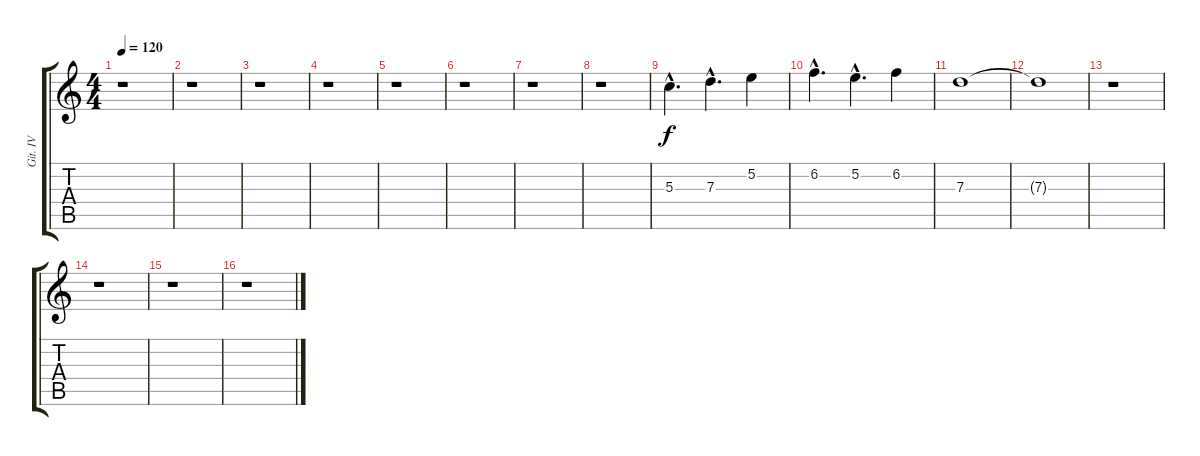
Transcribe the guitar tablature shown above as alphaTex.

\track ("Git. IV" "Git. IV") {instrument overdrivenguitar}
\staff {score tabs}
\tuning (E4 B3 G3 D3 A2 E2) {hide}
\ts (4 4)
\tempo 120
\clef g2
\ks c
r.1{dy f} |
r.1 |
r.1 |
r.1 |
r.1 |
r.1 |
r.1 |
r.1 |
5.3{hac}.4{d} 7.3{hac}.4{d} 5.2.4 |
6.2{hac}.4{d} 5.2{hac}.4{d} 6.2.4 |
7.3.1 |
7.3{t}.1 |
r.1 |
r.1 |
r.1 |
r.1
